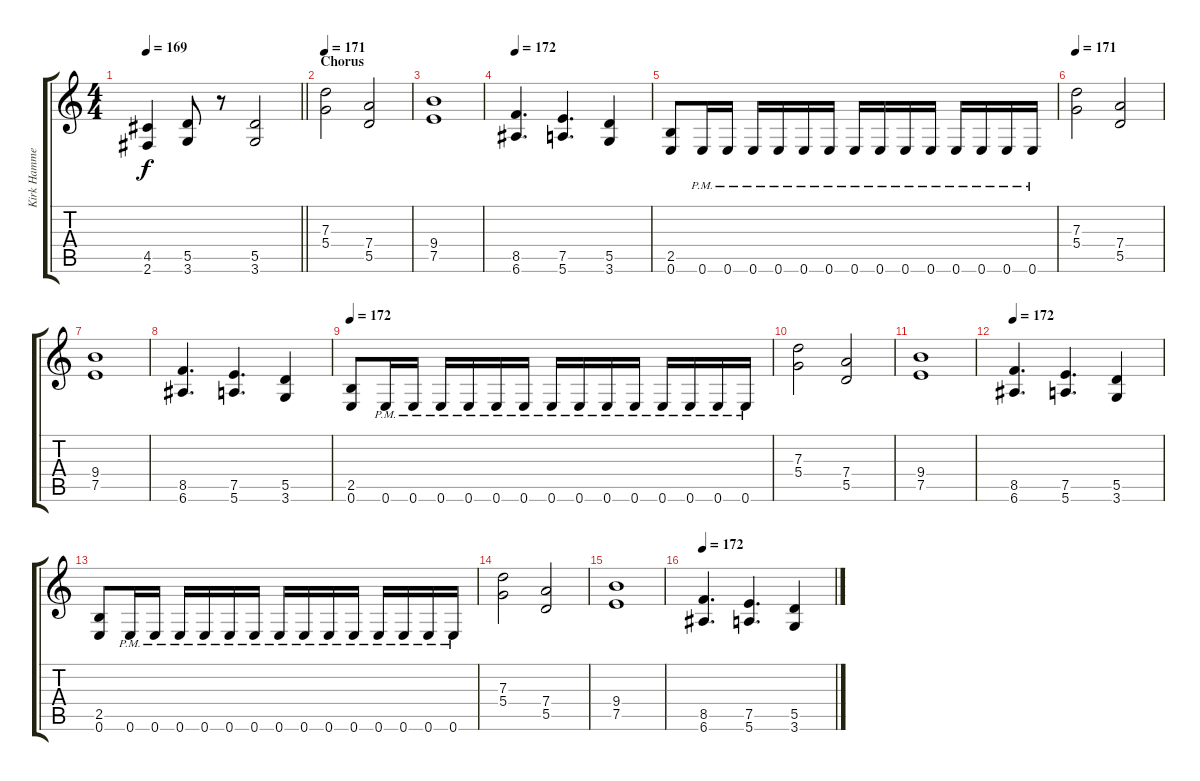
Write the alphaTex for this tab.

\track ("Kirk Hammett" "Kirk Hamme") {instrument distortionguitar}
\staff {score tabs}
\tuning (E4 B3 G3 D3 A2 E2) {hide}
\ts (4 4)
\tempo 169
\clef g2
\barLineRight lightlight
\ks c
(4.5 2.6).4{dy f} (5.5 3.6).8 r.8 (5.5 3.6).2 |
\section ("" "Chorus")
\tempo 171
(7.3 5.4).2 (7.4 5.5).2 |
(9.4 7.5).1 |
\tempo 172
(8.5 6.6).4{d} (7.5 5.6).4{d} (5.5 3.6).4 |
(2.5 0.6).8 0.6{pm}.16 0.6{pm}.16 0.6{pm}.16 0.6{pm}.16 0.6{pm}.16 0.6{pm}.16 0.6{pm}.16 0.6{pm}.16 0.6{pm}.16 0.6{pm}.16 0.6{pm}.16 0.6{pm}.16 0.6{pm}.16 0.6{pm}.16 |
\tempo 171
(7.3 5.4).2 (7.4 5.5).2 |
(9.4 7.5).1 |
(8.5 6.6).4{d} (7.5 5.6).4{d} (5.5 3.6).4 |
\tempo 172
(2.5 0.6).8 0.6{pm}.16 0.6{pm}.16 0.6{pm}.16 0.6{pm}.16 0.6{pm}.16 0.6{pm}.16 0.6{pm}.16 0.6{pm}.16 0.6{pm}.16 0.6{pm}.16 0.6{pm}.16 0.6{pm}.16 0.6{pm}.16 0.6{pm}.16 |
(7.3 5.4).2 (7.4 5.5).2 |
(9.4 7.5).1 |
\tempo 172
(8.5 6.6).4{d} (7.5 5.6).4{d} (5.5 3.6).4 |
(2.5 0.6).8 0.6{pm}.16 0.6{pm}.16 0.6{pm}.16 0.6{pm}.16 0.6{pm}.16 0.6{pm}.16 0.6{pm}.16 0.6{pm}.16 0.6{pm}.16 0.6{pm}.16 0.6{pm}.16 0.6{pm}.16 0.6{pm}.16 0.6{pm}.16 |
(7.3 5.4).2 (7.4 5.5).2 |
(9.4 7.5).1 |
\tempo 172
(8.5 6.6).4{d} (7.5 5.6).4{d} (5.5 3.6).4
